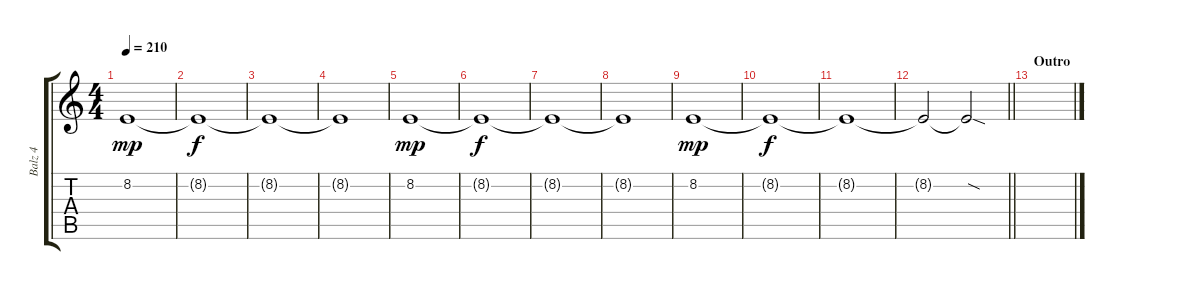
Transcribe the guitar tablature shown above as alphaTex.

\track ("Balz 4" "Balz 4") {instrument pad3polysynth}
\staff {score tabs}
\tuning (Db4 Ab3 E3 B2 Gb2 B1) {hide}
\ts (4 4)
\tempo 210
\clef g2
\ks c
8.2.1{dy mp} |
8.2{t}.1{dy f} |
8.2{t}.1 |
8.2{t}.1 |
8.2.1{dy mp} |
8.2{t}.1{dy f} |
8.2{t}.1 |
8.2{t}.1 |
8.2.1{dy mp} |
8.2{t}.1{dy f} |
8.2{t}.1 |
\barLineRight lightlight
8.2{t}.2 8.2{sod t}.2 |
\section ("" "Outro")
